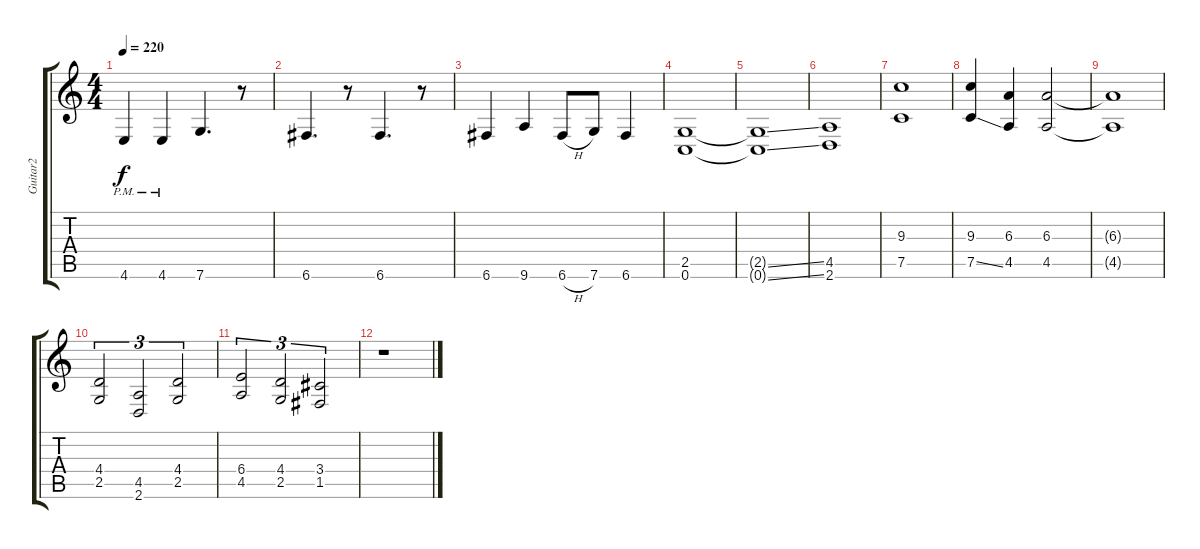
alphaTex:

\track ("Guitar2" "Guitar2") {instrument distortionguitar}
\staff {score tabs}
\tuning (C4 G3 Eb3 Bb2 F2 C2) {hide}
\ts (4 4)
\tempo 220
\clef g2
\ks c
4.6{pm}.4{dy f} 4.6{pm}.4 7.6.4{d} r.8 |
6.6.4{d} r.8 6.6.4{d} r.8 |
6.6.4 9.6.4 6.6{h}.8 7.6.8 6.6.4 |
(2.5 0.6).1 |
(2.5{ss t} 0.6{ss t}).1 |
(4.5 2.6).1 |
(9.3 7.5).1 |
(9.3 7.5{ss}).4 (6.3 4.5).4 (6.3 4.5).2 |
(6.3{t} 4.5{t}).1 |
(4.4 2.5).2{tu (3 2)} (4.5 2.6).2{tu (3 2)} (4.4 2.5).2{tu (3 2)} |
(6.4 4.5).2{tu (3 2)} (4.4 2.5).2{tu (3 2)} (3.4 1.5).2{tu (3 2)} |
r.1{txt ""}
